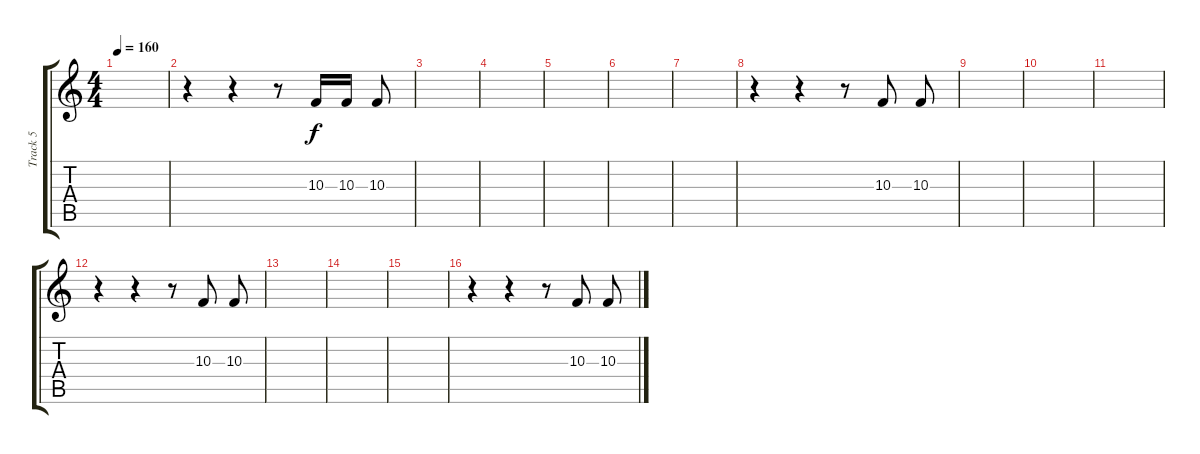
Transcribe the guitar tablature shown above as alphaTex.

\track ("Track 5" "Track 5") {instrument synthdrum}
\staff {score tabs}
\tuning (E4 B3 G3 D3 A2 E2) {hide}
\ts (4 4)
\tempo 160
\clef g2
\ks c
|
r.4 r.4 r.8 10.3.16 10.3.16 10.3.8 |
|
|
|
|
|
r.4 r.4 r.8 10.3.8 10.3.8 |
|
|
|
r.4 r.4 r.8 10.3.8 10.3.8 |
|
|
|
r.4 r.4 r.8 10.3.8 10.3.8
